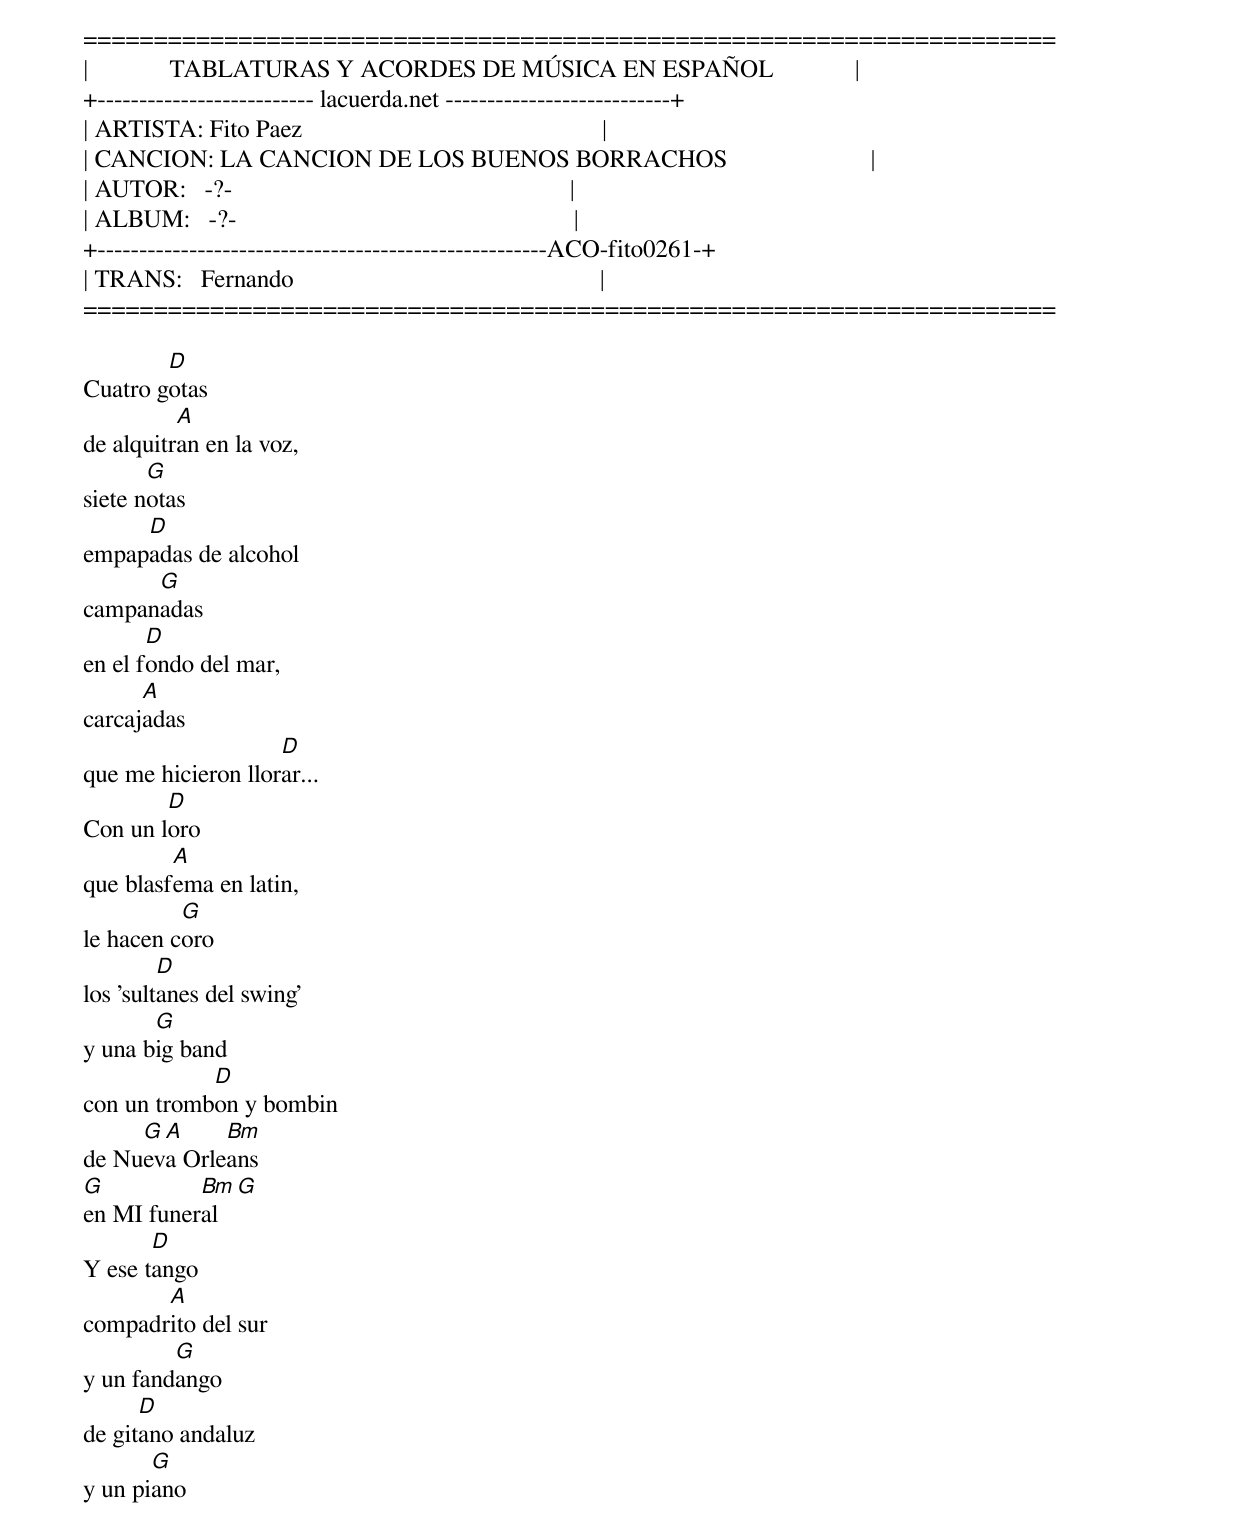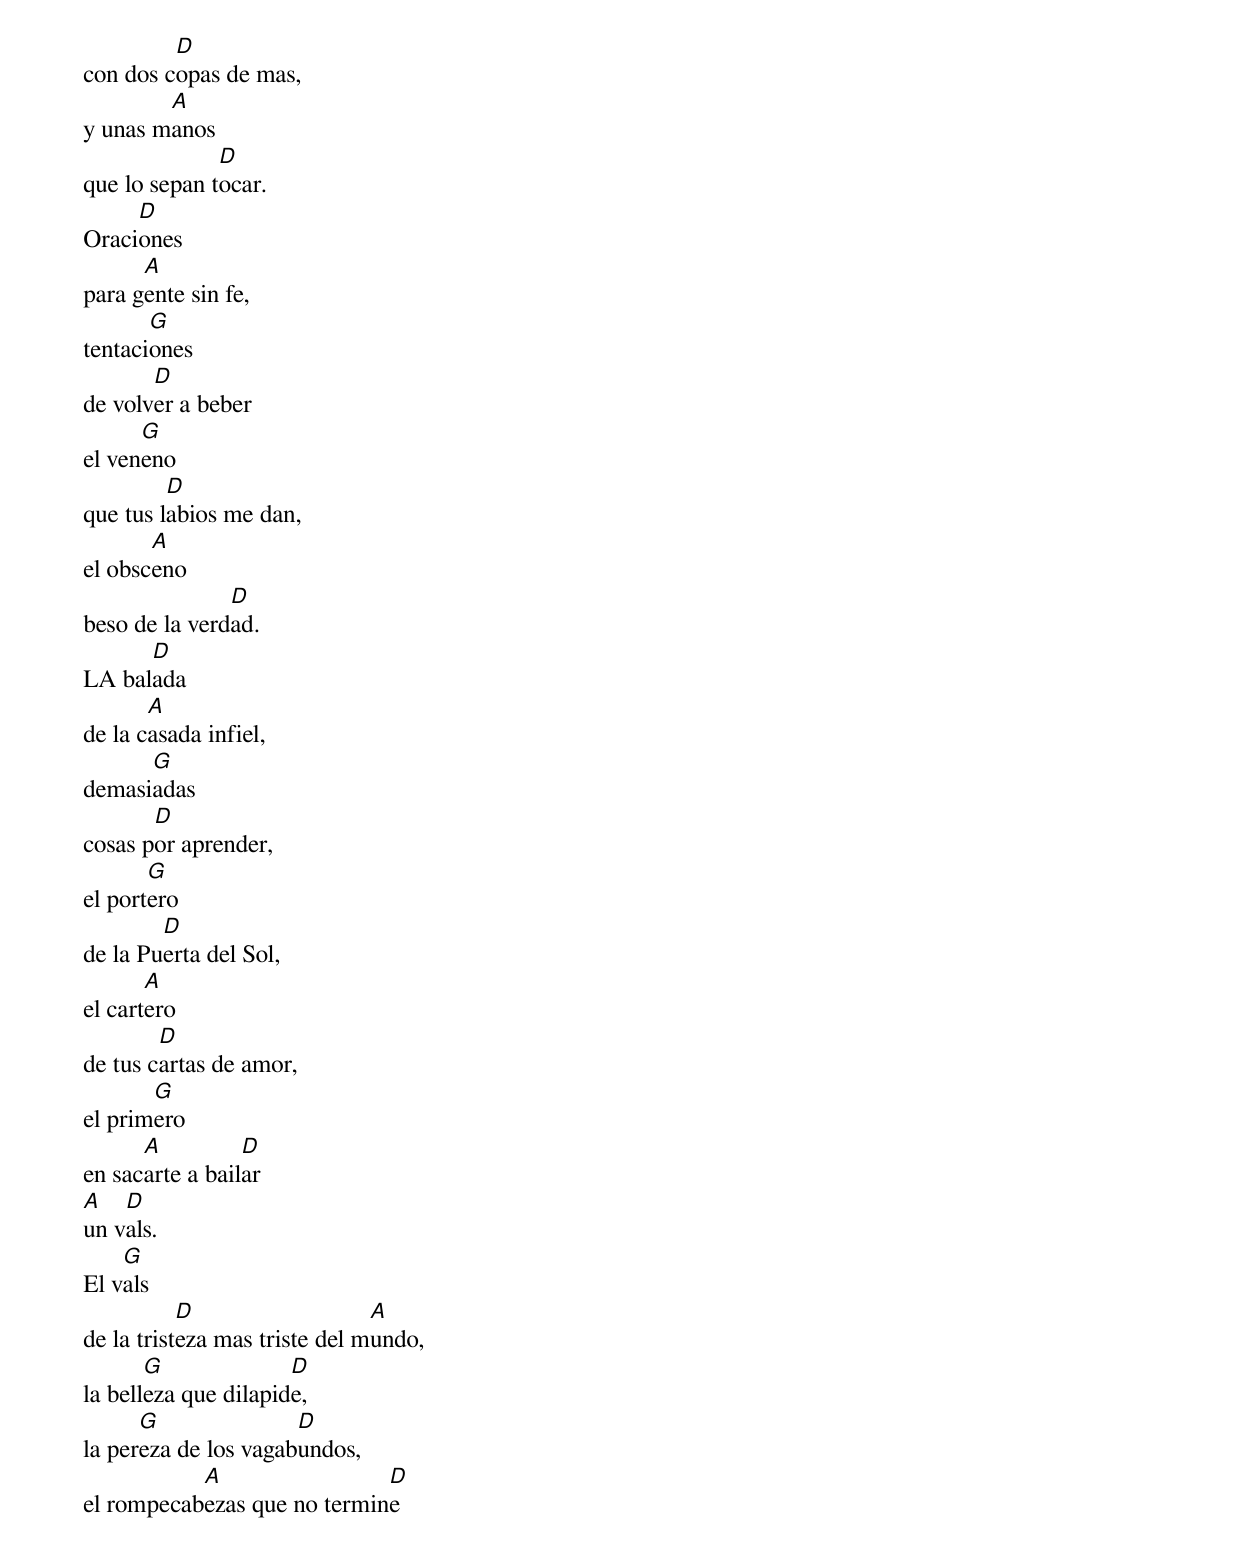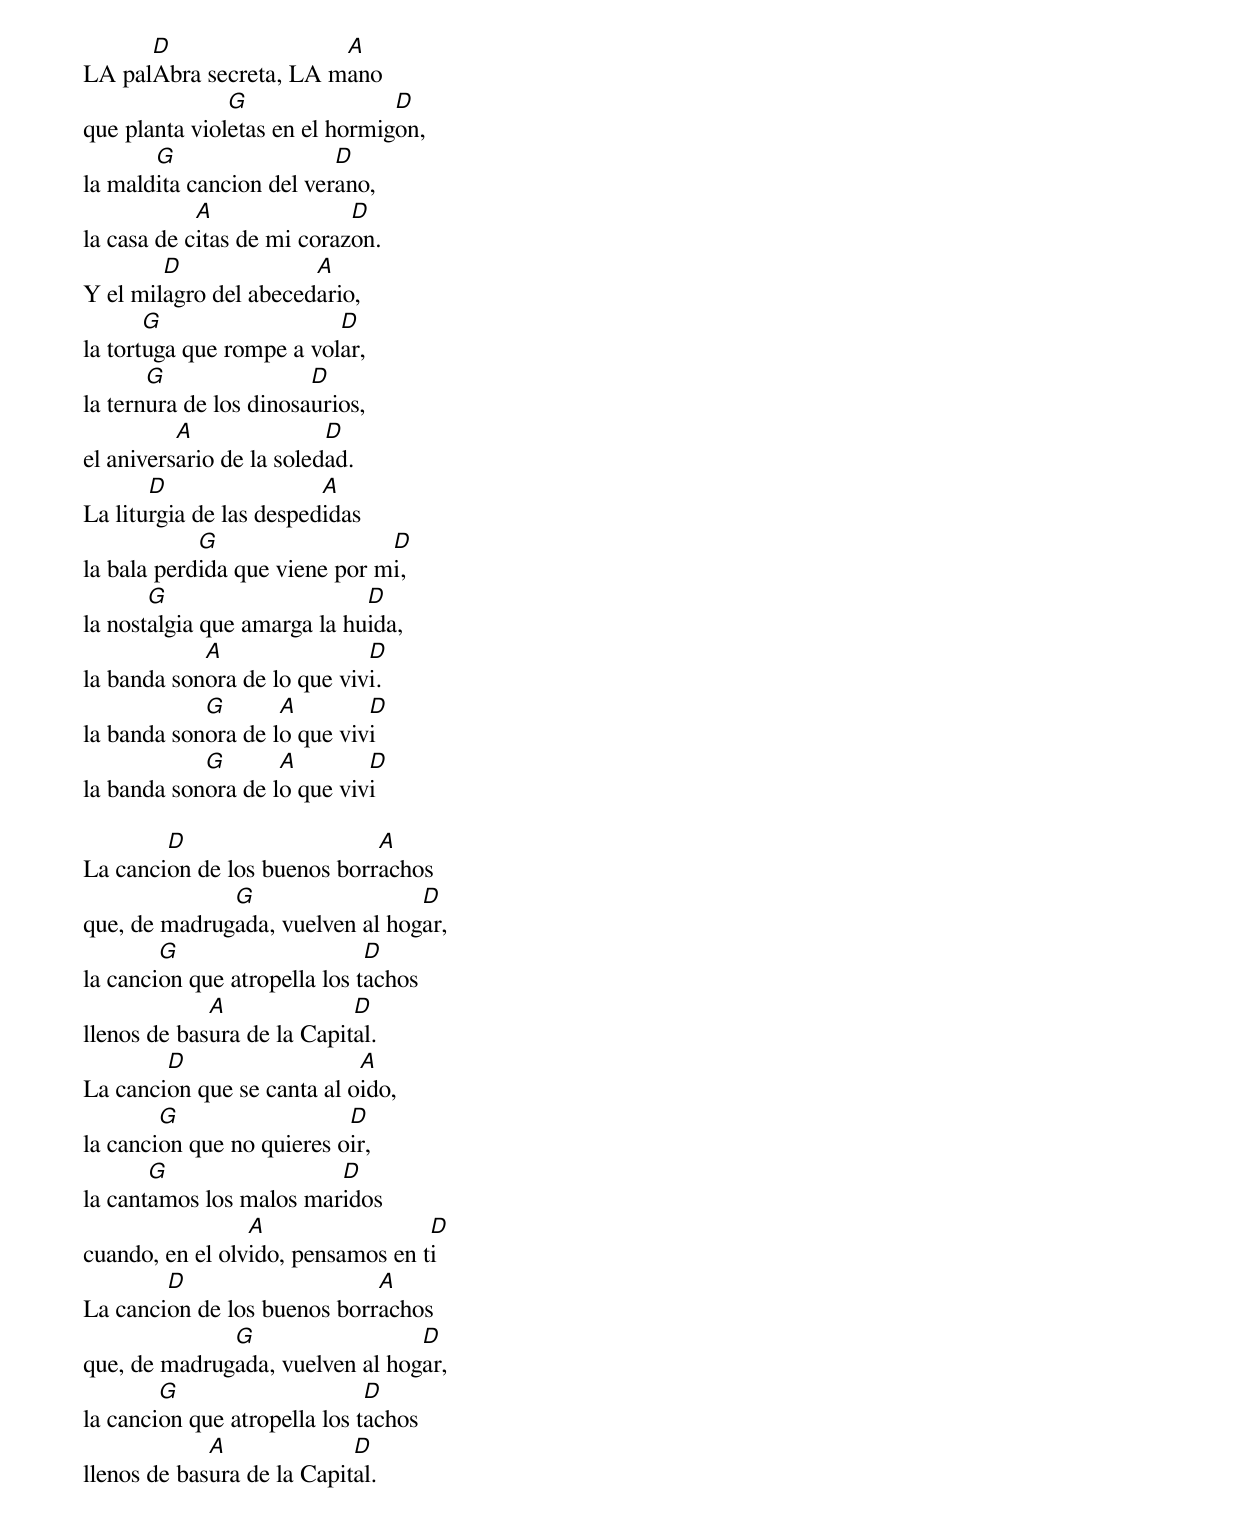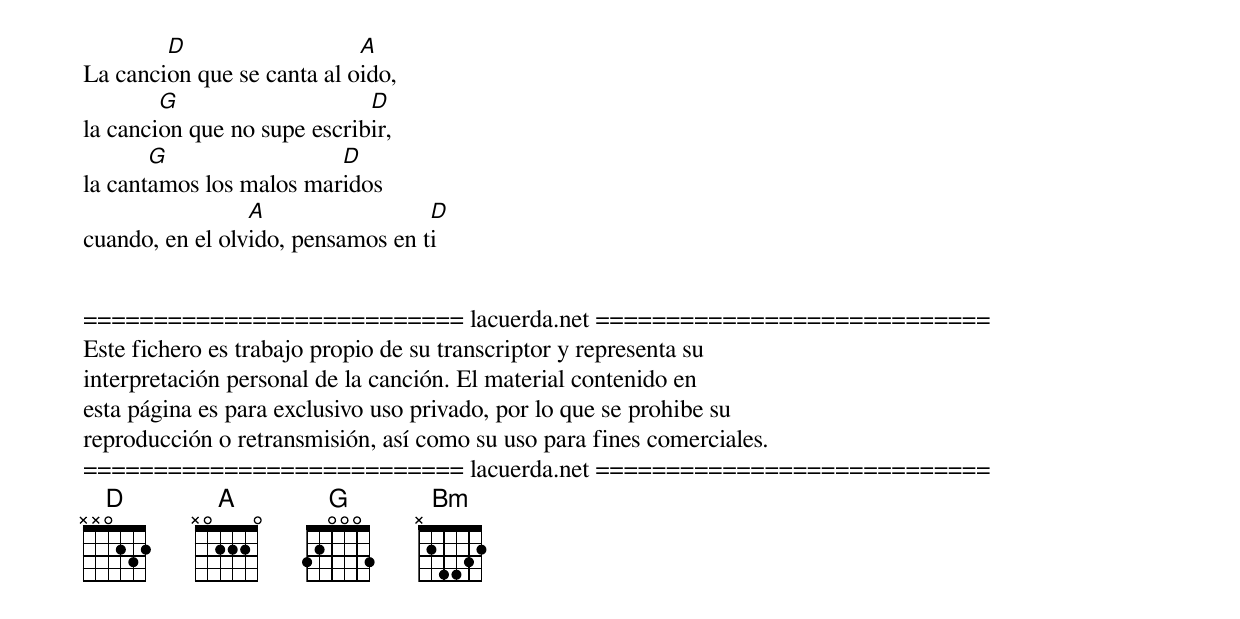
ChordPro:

=====================================================================
|             TABLATURAS Y ACORDES DE MÚSICA EN ESPAÑOL             |
+-------------------------- lacuerda.net ---------------------------+
| ARTISTA: Fito Paez                                                |
| CANCION: LA CANCION DE LOS BUENOS BORRACHOS                       |
| AUTOR:   -?-                                                      |
| ALBUM:   -?-                                                      |
+------------------------------------------------------ACO-fito0261-+
| TRANS:   Fernando                                                 |
=====================================================================

Cuatro g[D]otas
de alquitr[A]an en la voz,
siete n[G]otas
empap[D]adas de alcohol
campan[G]adas
en el f[D]ondo del mar,
carcaj[A]adas
que me hicieron llor[D]ar...
Con un l[D]oro
que blasf[A]ema en latin,
le hacen c[G]oro
los 'sult[D]anes del swing'
y una b[G]ig band
con un tromb[D]on y bombin
de Nu[G]ev[A]a Orle[Bm]ans
[G]en MI funer[Bm]al [G]
Y ese t[D]ango
compadr[A]ito del sur
y un fand[G]ango
de git[D]ano andaluz
y un pi[G]ano
con dos c[D]opas de mas,
y unas m[A]anos
que lo sepan t[D]ocar.
Oraci[D]ones
para g[A]ente sin fe,
tentaci[G]ones
de volv[D]er a beber
el ven[G]eno
que tus l[D]abios me dan,
el obsc[A]eno
beso de la verd[D]ad.
LA bal[D]ada
de la c[A]asada infiel,
demasi[G]adas
cosas p[D]or aprender,
el port[G]ero
de la Pu[D]erta del Sol,
el cart[A]ero
de tus c[D]artas de amor,
el prim[G]ero
en sac[A]arte a bail[D]ar
[A]un v[D]als.
El v[G]als
de la trist[D]eza mas triste del m[A]undo,
la bell[G]eza que dilapid[D]e,
la per[G]eza de los vagab[D]undos,
el rompecab[A]ezas que no termin[D]e
LA pal[D]Abra secreta, LA m[A]ano
que planta viol[G]etas en el hormig[D]on,
la mald[G]ita cancion del ver[D]ano,
la casa de c[A]itas de mi coraz[D]on.
Y el mil[D]agro del abeced[A]ario,
la tort[G]uga que rompe a vol[D]ar,
la tern[G]ura de los dinosa[D]urios,
el anivers[A]ario de la soled[D]ad.
La litu[D]rgia de las desped[A]idas
la bala perd[G]ida que viene por m[D]i,
la nost[G]algia que amarga la hu[D]ida,
la banda son[A]ora de lo que viv[D]i.
la banda son[G]ora de l[A]o que viv[D]i
la banda son[G]ora de l[A]o que viv[D]i

La canci[D]on de los buenos borr[A]achos
que, de madrug[G]ada, vuelven al hog[D]ar,
la canci[G]on que atropella los t[D]achos
llenos de bas[A]ura de la Capit[D]al.
La canci[D]on que se canta al o[A]ido,
la canci[G]on que no quieres o[D]ir,
la cant[G]amos los malos mar[D]idos
cuando, en el olv[A]ido, pensamos en t[D]i
La canci[D]on de los buenos borr[A]achos
que, de madrug[G]ada, vuelven al hog[D]ar,
la canci[G]on que atropella los t[D]achos
llenos de bas[A]ura de la Capit[D]al.
La canci[D]on que se canta al o[A]ido,
la canci[G]on que no supe escrib[D]ir,
la cant[G]amos los malos mar[D]idos
cuando, en el olv[A]ido, pensamos en t[D]i


=========================== lacuerda.net ============================
Este fichero es trabajo propio de su transcriptor y representa su
interpretación personal de la canción. El material contenido en
esta página es para exclusivo uso privado, por lo que se prohibe su
reproducción o retransmisión, así como su uso para fines comerciales.
=========================== lacuerda.net ============================
